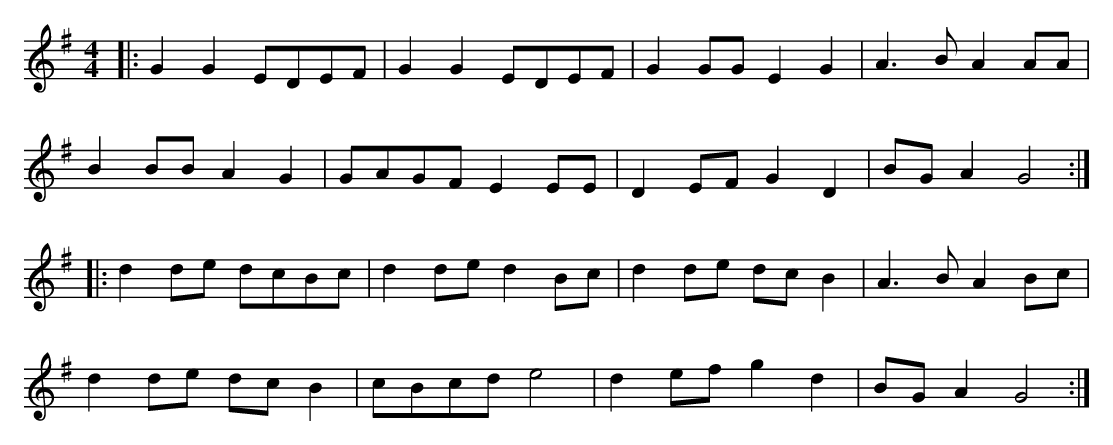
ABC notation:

X:1
M:4/4
K:G
|:G2G2 EDEF|G2G2 EDEF|G2 GG E2G2|A3B A2 AA|
B2 BB A2G2|GAGF E2 EE|D2 EF G2D2|BG A2 G4:|
|:d2 de dcBc|d2 de d2 Bc|d2 de dc B2|A3B A2 Bc|
d2 de dcB2|cBcd e4|d2 ef g2d2|BG A2 G4:|
